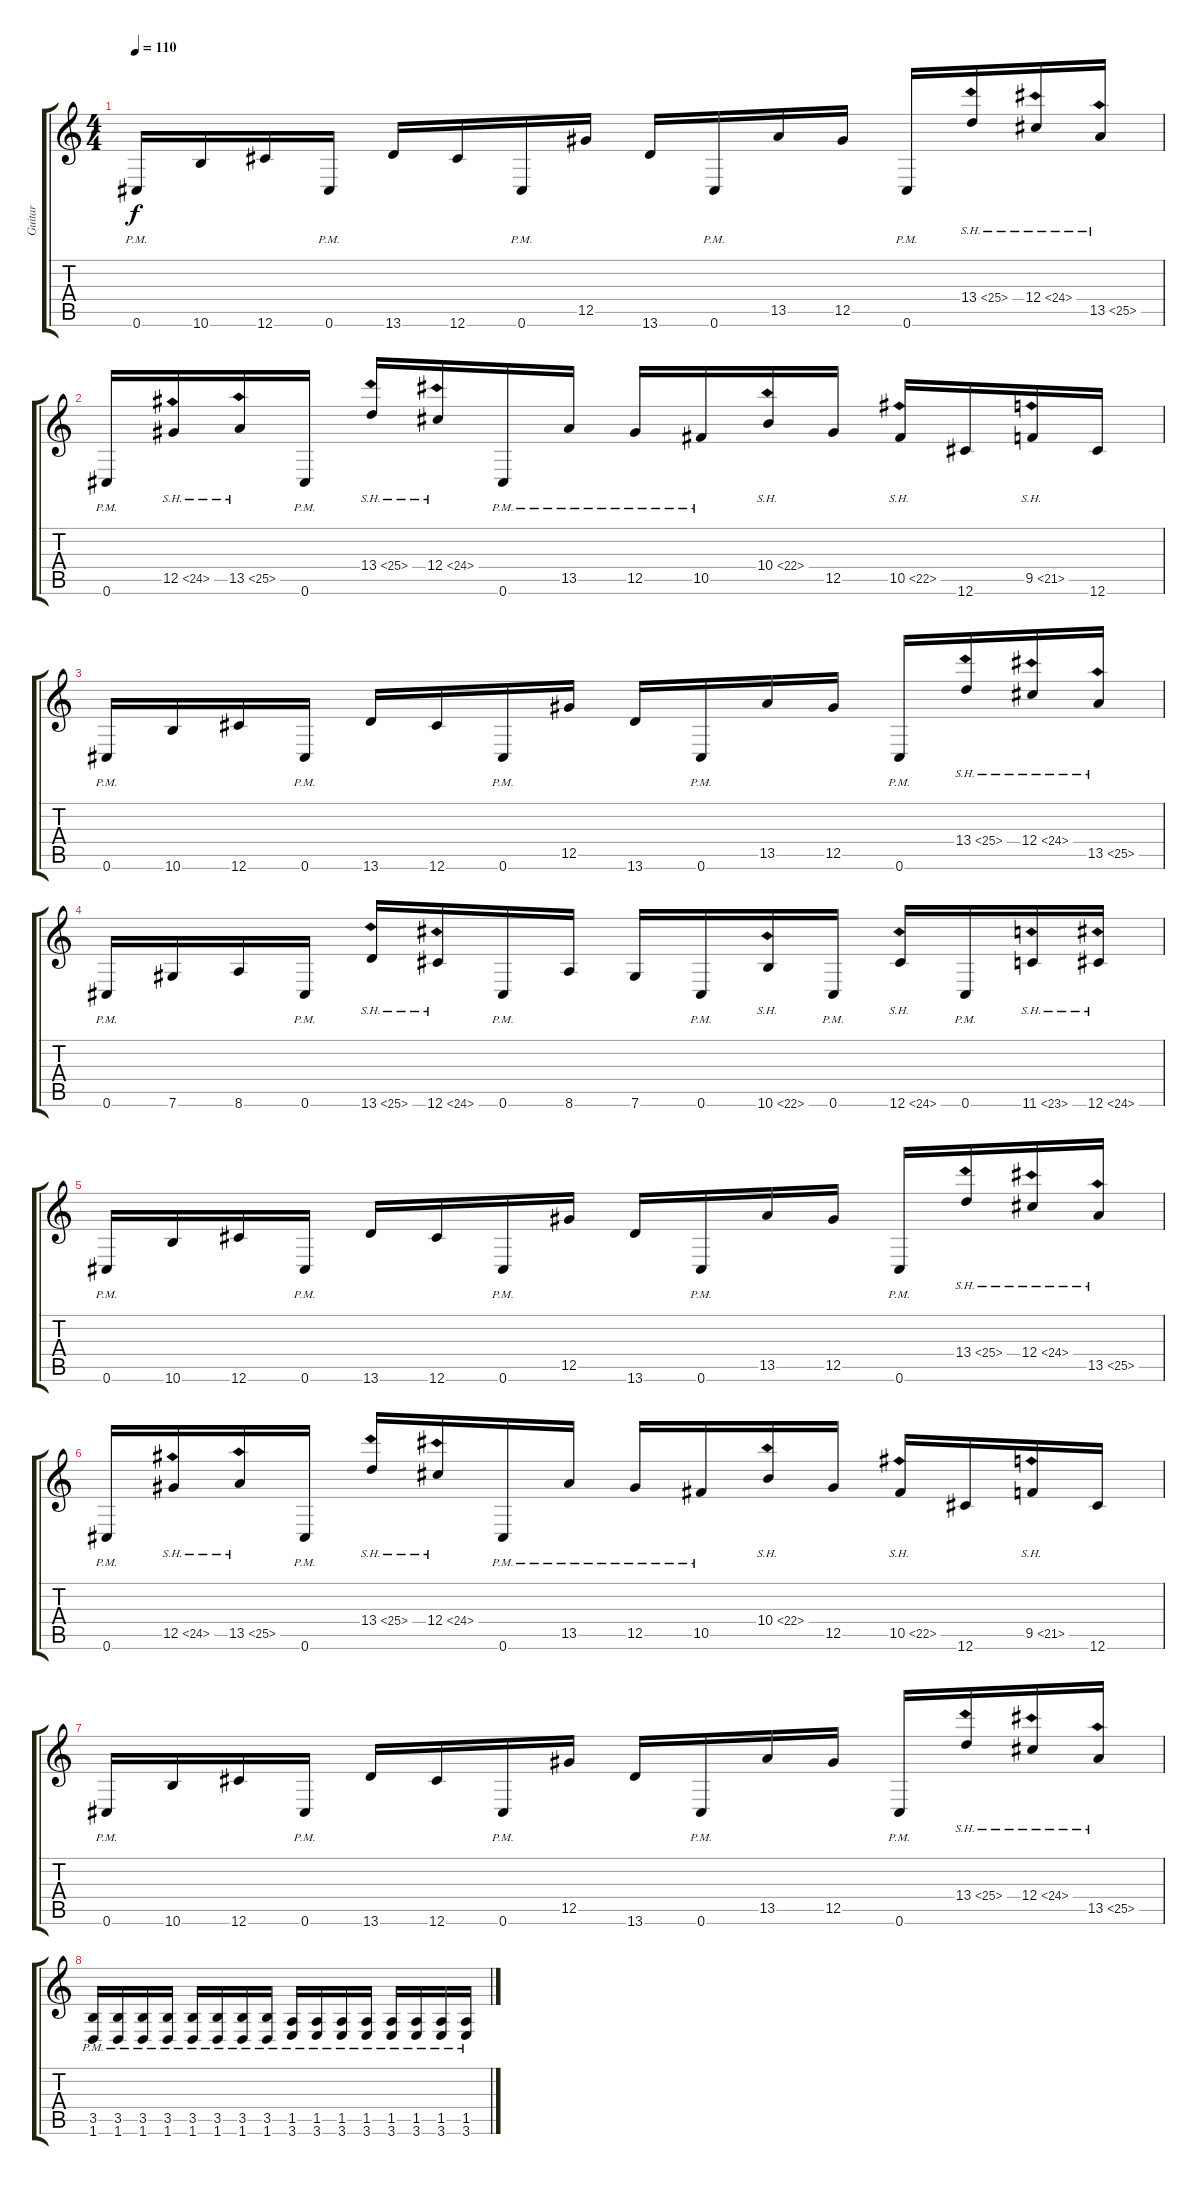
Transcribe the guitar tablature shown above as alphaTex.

\track ("Guitar" "Guitar") {instrument overdrivenguitar}
\staff {score tabs}
\tuning (Eb4 Bb3 Gb3 Db3 Ab2 Db2) {hide}
\ts (4 4)
\tempo 110
\clef g2
\ks c
0.6{pm}.16{dy f instrument overdrivenguitar} 10.6.16 12.6.16 0.6{pm}.16 13.6.16 12.6.16 0.6{pm}.16 12.5.16 13.6.16 0.6{pm}.16 13.5.16 12.5.16 0.6{pm}.16 13.4{sh 12}.16 12.4{sh 12}.16 13.5{sh 12}.16 |
0.6{pm}.16 12.5{sh 12}.16 13.5{sh 12}.16 0.6{pm}.16 13.4{sh 12}.16 12.4{sh 12}.16 0.6{pm}.16 13.5{pm}.16 12.5{pm}.16 10.5{pm}.16 10.4{sh 12}.16 12.5.16 10.5{sh 12}.16 12.6.16 9.5{sh 12}.16 12.6.16 |
0.6{pm}.16 10.6.16 12.6.16 0.6{pm}.16 13.6.16 12.6.16 0.6{pm}.16 12.5.16 13.6.16 0.6{pm}.16 13.5.16 12.5.16 0.6{pm}.16 13.4{sh 12}.16 12.4{sh 12}.16 13.5{sh 12}.16 |
0.6{pm}.16 7.6.16 8.6.16 0.6{pm}.16 13.6{sh 12}.16 12.6{sh 12}.16 0.6{pm}.16 8.6.16 7.6.16 0.6{pm}.16 10.6{sh 12}.16 0.6{pm}.16 12.6{sh 12}.16 0.6{pm}.16 11.6{sh 12}.16 12.6{sh 12}.16 |
0.6{pm}.16 10.6.16 12.6.16 0.6{pm}.16 13.6.16 12.6.16 0.6{pm}.16 12.5.16 13.6.16 0.6{pm}.16 13.5.16 12.5.16 0.6{pm}.16 13.4{sh 12}.16 12.4{sh 12}.16 13.5{sh 12}.16 |
0.6{pm}.16 12.5{sh 12}.16 13.5{sh 12}.16 0.6{pm}.16 13.4{sh 12}.16 12.4{sh 12}.16 0.6{pm}.16 13.5{pm}.16 12.5{pm}.16 10.5{pm}.16 10.4{sh 12}.16 12.5.16 10.5{sh 12}.16 12.6.16 9.5{sh 12}.16 12.6.16 |
0.6{pm}.16 10.6.16 12.6.16 0.6{pm}.16 13.6.16 12.6.16 0.6{pm}.16 12.5.16 13.6.16 0.6{pm}.16 13.5.16 12.5.16 0.6{pm}.16 13.4{sh 12}.16 12.4{sh 12}.16 13.5{sh 12}.16 |
(3.5{pm} 1.6{pm}).16 (3.5{pm} 1.6{pm}).16 (3.5{pm} 1.6{pm}).16 (3.5{pm} 1.6{pm}).16 (3.5{pm} 1.6{pm}).16 (3.5{pm} 1.6{pm}).16 (3.5{pm} 1.6{pm}).16 (3.5{pm} 1.6{pm}).16 (1.5{pm} 3.6{pm}).16 (1.5{pm} 3.6{pm}).16 (1.5{pm} 3.6{pm}).16 (1.5{pm} 3.6{pm}).16 (1.5{pm} 3.6{pm}).16 (1.5{pm} 3.6{pm}).16 (1.5{pm} 3.6{pm}).16 (1.5{pm} 3.6{pm}).16
